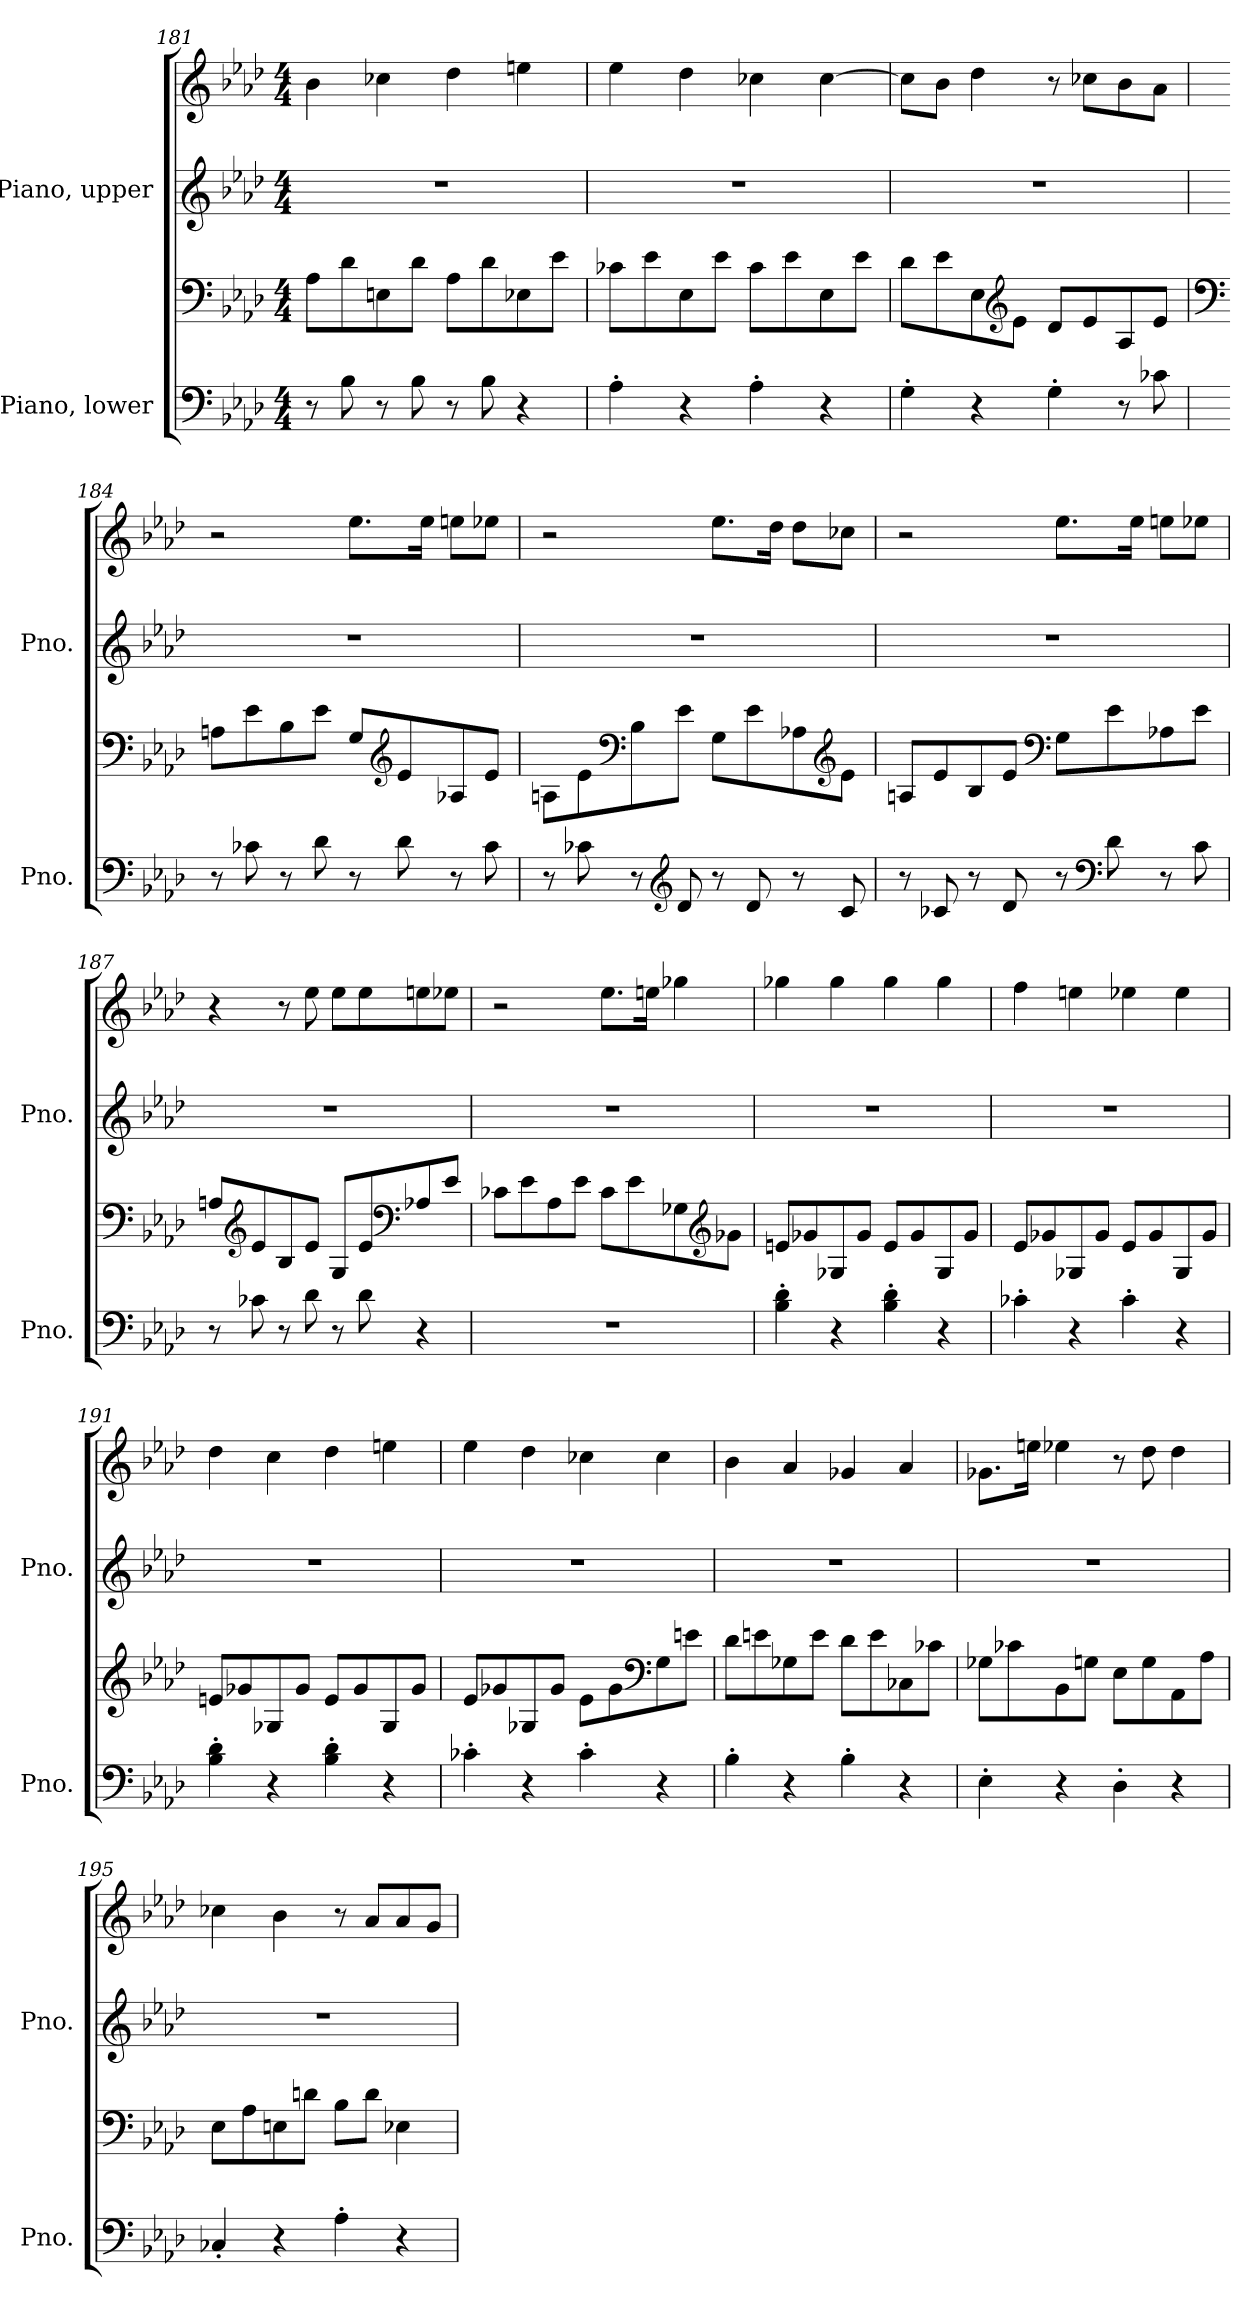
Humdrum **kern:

**kern	**kern	**kern	**kern
*part2	*part2	*part1	*part1
*staff4	*staff3	*staff2	*staff1
*I"Piano, lower	*	*I"Piano, upper	*
*I'Pno.	*	*I'Pno.	*
*clefF4	*clefF4	*clefG2	*clefG2
*k[b-e-a-d-]	*k[b-e-a-d-]	*k[b-e-a-d-]	*k[b-e-a-d-]
*M4/4	*M4/4	*M4/4	*M4/4
=181	=181	=181	=181
8r	8A-\L	1r	4b-\
8B-\	8d-\	.	.
8r	8En\	.	4cc-X\
8B-\	8d-\J	.	.
8r	8A-\L	.	4dd-\
8B-\	8d-\	.	.
4r	8E-X\	.	4een\
.	8e-\J	.	.
=182	=182	=182	=182
4A-'\	8c-X\L	1r	4ee-\
.	8e-\	.	.
4r	8E-\	.	4dd-\
.	8e-\J	.	.
4A-'\	8c-\L	.	4cc-X\
.	8e-\	.	.
4r	8E-\	.	[4cc-\
.	8e-\J	.	.
!!LO:LB:g=z
=183	=183	=183	=183
4G'\	8d-\L	1r	8cc-\L]
.	8e-\	.	8b-\J
4r	8E-\	.	4dd-\
*	*clefG2	*	*
.	8e-\J	.	.
4G'\	8d-/L	.	8r
.	8e-/	.	8cc-X\L
8r	8A-/	.	8b-\
8c-X\	8e-/J	.	8a-\J
=184	=184	=184	=184
*	*clefF4	*	*
8r	8An\L	1r	2r
8c-X\	8e-\	.	.
8r	8B-\	.	.
8d-\	8e-\J	.	.
8r	8G/L	.	8.ee-\L
*	*clefG2	*	*
8d-\	8e-/	.	.
.	.	.	16ee-\Jk
8r	8A-X/	.	8een\L
8c-\	8e-/J	.	8ee-X\J
!!LO:PB:g=z
=185	=185	=185	=185
8r	8An\L	1r	2r
8c-X\	8e-\	.	.
*	*clefF4	*	*
8r	8B-\	.	.
*clefG2	*	*	*
8d-/	8e-\J	.	.
8r	8G\L	.	8.ee-\L
8d-/	8e-\	.	.
.	.	.	16dd-\Jk
8r	8A-X\	.	8dd-\L
*	*clefG2	*	*
8c-/	8e-\J	.	8cc-X\J
=186	=186	=186	=186
8r	8An/L	1r	2r
8c-X/	8e-/	.	.
8r	8B-/	.	.
8d-/	8e-/J	.	.
*	*clefF4	*	*
8r	8G\L	.	8.ee-\L
*clefF4	*	*	*
8d-\	8e-\	.	.
.	.	.	16ee-\Jk
8r	8A-X\	.	8een\L
8c-\	8e-\J	.	8ee-X\J
!!LO:LB:g=z
=187	=187	=187	=187
8r	8An/L	1r	4r
*	*clefG2	*	*
8c-X\	8e-/	.	.
8r	8B-/	.	8r
8d-\	8e-/J	.	8ee-\
8r	8G/L	.	8ee-\L
8d-\	8e-/	.	8ee-\
*	*clefF4	*	*
4r	8A-X/	.	8een\
.	8e-/J	.	8ee-X\J
=188	=188	=188	=188
1r	8c-X\L	1r	2r
.	8e-\	.	.
.	8A-\	.	.
.	8e-\J	.	.
.	8c-\L	.	8.ee-\L
.	8e-\	.	.
.	.	.	16een\Jk
.	8G-X\	.	4gg-X\
*	*clefG2	*	*
.	8g-X\J	.	.
=189	=189	=189	=189
4B-\' 4d-\'	8en/L	1r	4gg-X\
.	8g-X/	.	.
4r	8G-X/	.	4gg-\
.	8g-/J	.	.
4B-\' 4d-\'	8e/L	.	4gg-\
.	8g-/	.	.
4r	8G-/	.	4gg-\
.	8g-/J	.	.
!!LO:LB:g=z
=190	=190	=190	=190
4c-X'\	8e-/L	1r	4ff\
.	8g-X/	.	.
4r	8G-X/	.	4een\
.	8g-/J	.	.
4c-'\	8e-/L	.	4ee-X\
.	8g-/	.	.
4r	8G-/	.	4ee-\
.	8g-/J	.	.
=191	=191	=191	=191
4B-\' 4d-\'	8en/L	1r	4dd-\
.	8g-X/	.	.
4r	8G-X/	.	4cc\
.	8g-/J	.	.
4B-\' 4d-\'	8e/L	.	4dd-\
.	8g-/	.	.
4r	8G-/	.	4een\
.	8g-/J	.	.
=192	=192	=192	=192
4c-X'\	8e-/L	1r	4ee-\
.	8g-X/	.	.
4r	8G-X/	.	4dd-\
.	8g-/J	.	.
4c-'\	8e-\L	.	4cc-X\
.	8g-\	.	.
*	*clefF4	*	*
4r	8G-\	.	4cc-\
.	8en\J	.	.
!!LO:PB:g=z
=193	=193	=193	=193
4B-'\	8d-\L	1r	4b-\
.	8en\	.	.
4r	8G-X\	.	4a-/
.	8e\J	.	.
4B-'\	8d-\L	.	4g-X/
.	8e\	.	.
4r	8C-X\	.	4a-/
.	8c-X\J	.	.
=194	=194	=194	=194
4E-'\	8G-X\L	1r	8.g-X\L
.	8c-X\	.	.
.	.	.	16een\Jk
4r	8BB-\	.	4ee-X\
.	8Gn\J	.	.
4D-'\	8E-\L	.	8r
.	8G\	.	8dd-\
4r	8AA-\	.	4dd-\
.	8A-\J	.	.
=195	=195	=195	=195
4C-X'/	8E-\L	1r	4cc-X\
.	8A-\	.	.
4r	8En\	.	4b-\
.	8dn\J	.	.
4A-'\	8B-\L	.	8r
.	8d\J	.	8a-/L
4r	4E-X\	.	8a-/
.	.	.	8g/J
=	=	=	=
*-	*-	*-	*-
